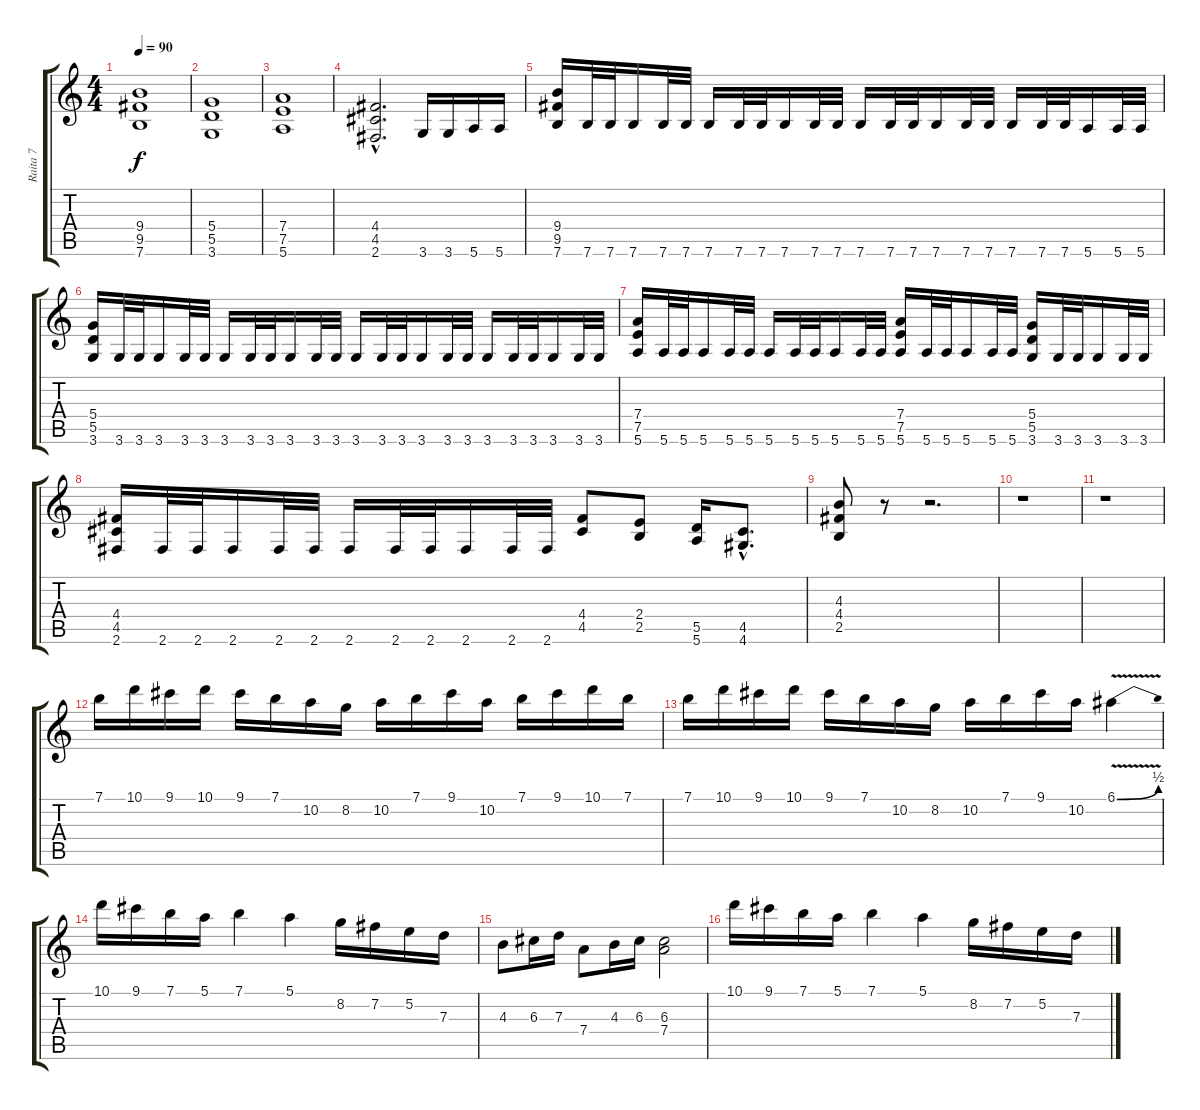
\track ("Raita 7" "Raita 7") {instrument overdrivenguitar}
\staff {score tabs}
\tuning (E4 B3 G3 D3 A2 E2) {hide}
\ts (4 4)
\tempo 90
\clef g2
\ks c
(9.4 9.5 7.6).1{dy f} |
(5.4 5.5 3.6).1 |
(7.4 7.5 5.6).1 |
(4.4{hac} 4.5{hac} 2.6{hac}).2{d} 3.6.16 3.6.16 5.6.16 5.6.16 |
(9.4 9.5 7.6).16 7.6.32 7.6.32 7.6.16 7.6.32 7.6.32 7.6.16 7.6.32 7.6.32 7.6.16 7.6.32 7.6.32 7.6.16 7.6.32 7.6.32 7.6.16 7.6.32 7.6.32 7.6.16 7.6.32 7.6.32 5.6.16 5.6.32 5.6.32 |
(5.4 5.5 3.6).16 3.6.32 3.6.32 3.6.16 3.6.32 3.6.32 3.6.16 3.6.32 3.6.32 3.6.16 3.6.32 3.6.32 3.6.16 3.6.32 3.6.32 3.6.16 3.6.32 3.6.32 3.6.16 3.6.32 3.6.32 3.6.16 3.6.32 3.6.32 |
(7.4 7.5 5.6).16 5.6.32 5.6.32 5.6.16 5.6.32 5.6.32 5.6.16 5.6.32 5.6.32 5.6.16 5.6.32 5.6.32 (7.4 7.5 5.6).16 5.6.32 5.6.32 5.6.16 5.6.32 5.6.32 (5.4 5.5 3.6).16 3.6.32 3.6.32 3.6.16 3.6.32 3.6.32 |
(4.4 4.5 2.6).16 2.6.32 2.6.32 2.6.16 2.6.32 2.6.32 2.6.16 2.6.32 2.6.32 2.6.16 2.6.32 2.6.32 (4.4 4.5).8 (2.4 2.5).8 (5.5 5.6).16 (4.5{hac} 4.6{hac}).8{d} |
(4.3 4.4 2.5).8 r.8 r.2{d} |
r.1 |
r.1 |
7.1.16{volume 15} 10.1.16 9.1.16 10.1.16 9.1.16 7.1.16 10.2.16 8.2.16 10.2.16 7.1.16 9.1.16 10.2.16 7.1.16 9.1.16 10.1.16 7.1.16 |
7.1.16 10.1.16 9.1.16 10.1.16 9.1.16 7.1.16 10.2.16 8.2.16 10.2.16 7.1.16 9.1.16 10.2.16 6.1{be (bend 0 0 60 2) v}.4 |
10.1.16 9.1.16 7.1.16 5.1.16 7.1.4 5.1.4 8.2.16 7.2.16 5.2.16 7.3.16 |
4.3.8 6.3.16 7.3.16 7.4.8 4.3.16 6.3.16 (6.3 7.4).2 |
10.1.16 9.1.16 7.1.16 5.1.16 7.1.4 5.1.4 8.2.16 7.2.16 5.2.16 7.3.16
